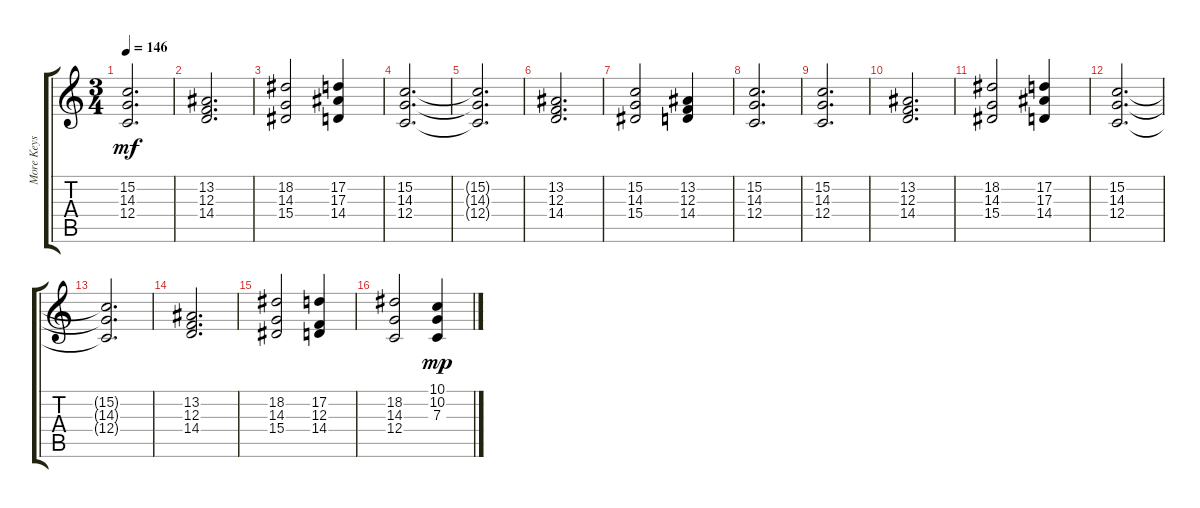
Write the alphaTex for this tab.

\track ("More Keys" "More Keys") {instrument stringensemble1}
\staff {score tabs}
\tuning (D4 A3 F3 C3 G2 C2) {hide}
\ts (3 4)
\tempo 146
\clef g2
\ks c
(15.2 14.3 12.4).2{d dy mf} |
(13.2 12.3 14.4).2{d} |
(18.2 14.3 15.4).2 (17.2 17.3 14.4).4 |
(15.2 14.3 12.4).2{d} |
(15.2{t} 14.3{t} 12.4{t}).2{d} |
(13.2 12.3 14.4).2{d} |
(15.2 14.3 15.4).2 (13.2 12.3 14.4).4 |
(15.2 14.3 12.4).2{d} |
(15.2 14.3 12.4).2{d} |
(13.2 12.3 14.4).2{d} |
(18.2 14.3 15.4).2 (17.2 17.3 14.4).4 |
(15.2 14.3 12.4).2{d} |
(15.2{t} 14.3{t} 12.4{t}).2{d} |
(13.2 12.3 14.4).2{d} |
(18.2 14.3 15.4).2 (17.2 12.3 14.4).4 |
(18.2 14.3 12.4).2 (10.1 10.2 7.3).4{dy mp}
